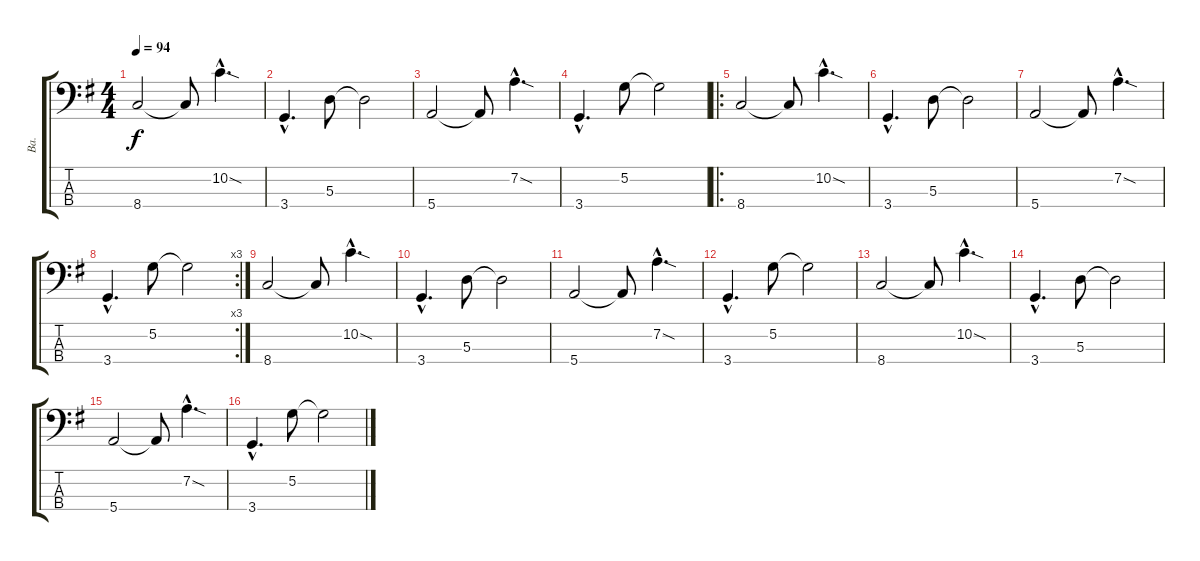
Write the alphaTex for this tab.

\track ("Ba." "Ba.") {instrument fretlessbass}
\staff {score tabs}
\tuning (G2 D2 A1 E1) {hide}
\ts (4 4)
\tempo 94
\clef f4
\ks g
8.4.2{dy f volume 10 instrument fretlessbass} 8.4{t}.8 10.2{sod hac}.4{d} |
3.4{hac}.4{d} 5.3.8 5.3{t}.2 |
5.4.2 5.4{t}.8 7.2{sod hac}.4{d} |
3.4{hac}.4{d} 5.2.8 5.2{t}.2 |
\ro
8.4.2{volume 10 instrument fretlessbass} 8.4{t}.8 10.2{sod hac}.4{d} |
3.4{hac}.4{d} 5.3.8 5.3{t}.2 |
5.4.2 5.4{t}.8 7.2{sod hac}.4{d} |
\rc 3
3.4{hac}.4{d} 5.2.8 5.2{t}.2 |
8.4.2{volume 10 instrument fretlessbass} 8.4{t}.8 10.2{sod hac}.4{d} |
3.4{hac}.4{d} 5.3.8 5.3{t}.2 |
5.4.2 5.4{t}.8 7.2{sod hac}.4{d} |
3.4{hac}.4{d} 5.2.8 5.2{t}.2 |
8.4.2{volume 10 instrument fretlessbass} 8.4{t}.8 10.2{sod hac}.4{d} |
3.4{hac}.4{d} 5.3.8 5.3{t}.2 |
5.4.2 5.4{t}.8 7.2{sod hac}.4{d} |
3.4{hac}.4{d} 5.2.8 5.2{t}.2
